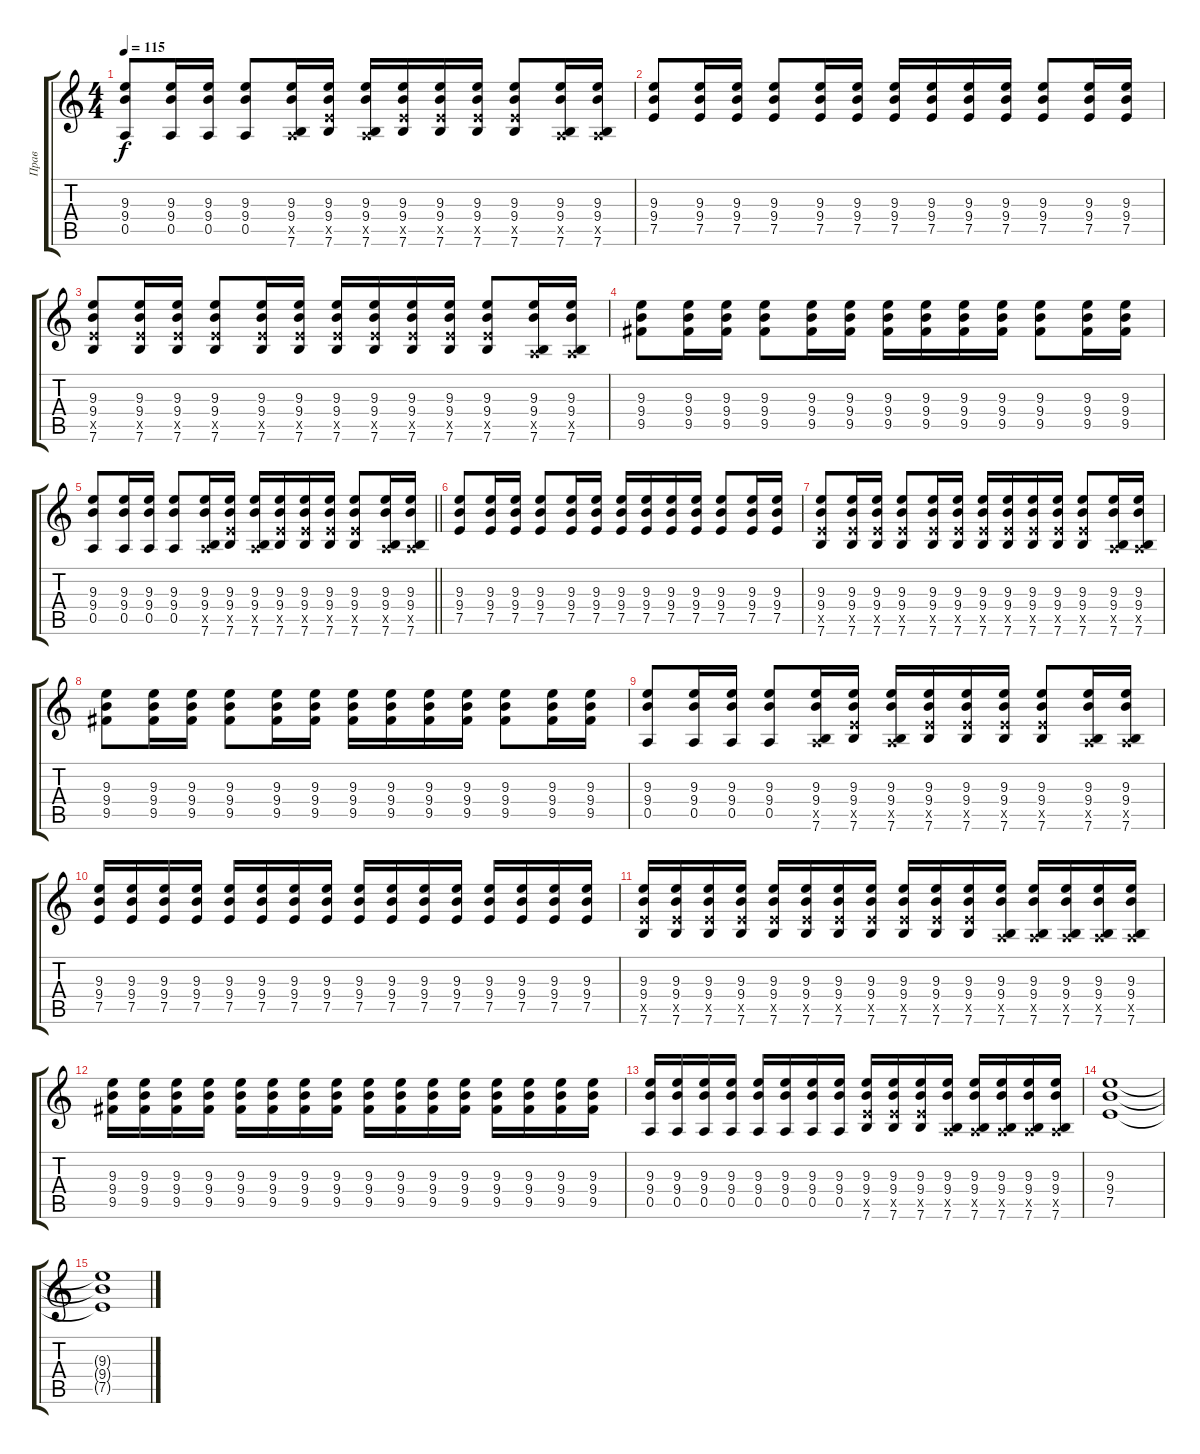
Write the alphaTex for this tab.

\track ("Прав" "Прав") {instrument overdrivenguitar}
\staff {score tabs}
\tuning (E4 B3 G3 D3 A2 E2) {hide}
\ts (4 4)
\tempo 115
\clef g2
\ks c
(9.3 9.4 0.5).8{dy f} (9.3 9.4 0.5).16 (9.3 9.4 0.5).16 (9.3 9.4 0.5).8 (9.3 9.4 0.5{x} 7.6).16 (9.3 9.4 7.5{x} 7.6).16 (9.3 9.4 0.5{x} 7.6).16 (9.3 9.4 7.5{x} 7.6).16 (9.3 9.4 7.5{x} 7.6).16 (9.3 9.4 7.5{x} 7.6).16 (9.3 9.4 7.5{x} 7.6).8 (9.3 9.4 0.5{x} 7.6).16 (9.3 9.4 0.5{x} 7.6).16 |
(9.3 9.4 7.5).8 (9.3 9.4 7.5).16 (9.3 9.4 7.5).16 (9.3 9.4 7.5).8 (9.3 9.4 7.5).16 (9.3 9.4 7.5).16 (9.3 9.4 7.5).16 (9.3 9.4 7.5).16 (9.3 9.4 7.5).16 (9.3 9.4 7.5).16 (9.3 9.4 7.5).8 (9.3 9.4 7.5).16 (9.3 9.4 7.5).16 |
(9.3 9.4 7.5{x} 7.6).8 (9.3 9.4 7.5{x} 7.6).16 (9.3 9.4 7.5{x} 7.6).16 (9.3 9.4 7.5{x} 7.6).8 (9.3 9.4 7.5{x} 7.6).16 (9.3 9.4 7.5{x} 7.6).16 (9.3 9.4 7.5{x} 7.6).16 (9.3 9.4 7.5{x} 7.6).16 (9.3 9.4 7.5{x} 7.6).16 (9.3 9.4 7.5{x} 7.6).16 (9.3 9.4 7.5{x} 7.6).8 (9.3 9.4 0.5{x} 7.6).16 (9.3 9.4 0.5{x} 7.6).16 |
(9.3 9.4 9.5).8 (9.3 9.4 9.5).16 (9.3 9.4 9.5).16 (9.3 9.4 9.5).8 (9.3 9.4 9.5).16 (9.3 9.4 9.5).16 (9.3 9.4 9.5).16 (9.3 9.4 9.5).16 (9.3 9.4 9.5).16 (9.3 9.4 9.5).16 (9.3 9.4 9.5).8 (9.3 9.4 9.5).16 (9.3 9.4 9.5).16 |
\barLineRight lightlight
(9.3 9.4 0.5).8 (9.3 9.4 0.5).16 (9.3 9.4 0.5).16 (9.3 9.4 0.5).8 (9.3 9.4 0.5{x} 7.6).16 (9.3 9.4 7.5{x} 7.6).16 (9.3 9.4 0.5{x} 7.6).16 (9.3 9.4 7.5{x} 7.6).16 (9.3 9.4 7.5{x} 7.6).16 (9.3 9.4 7.5{x} 7.6).16 (9.3 9.4 7.5{x} 7.6).8 (9.3 9.4 0.5{x} 7.6).16 (9.3 9.4 0.5{x} 7.6).16 |
(9.3 9.4 7.5).8 (9.3 9.4 7.5).16 (9.3 9.4 7.5).16 (9.3 9.4 7.5).8 (9.3 9.4 7.5).16 (9.3 9.4 7.5).16 (9.3 9.4 7.5).16 (9.3 9.4 7.5).16 (9.3 9.4 7.5).16 (9.3 9.4 7.5).16 (9.3 9.4 7.5).8 (9.3 9.4 7.5).16 (9.3 9.4 7.5).16 |
(9.3 9.4 7.5{x} 7.6).8 (9.3 9.4 7.5{x} 7.6).16 (9.3 9.4 7.5{x} 7.6).16 (9.3 9.4 7.5{x} 7.6).8 (9.3 9.4 7.5{x} 7.6).16 (9.3 9.4 7.5{x} 7.6).16 (9.3 9.4 7.5{x} 7.6).16 (9.3 9.4 7.5{x} 7.6).16 (9.3 9.4 7.5{x} 7.6).16 (9.3 9.4 7.5{x} 7.6).16 (9.3 9.4 7.5{x} 7.6).8 (9.3 9.4 0.5{x} 7.6).16 (9.3 9.4 0.5{x} 7.6).16 |
(9.3 9.4 9.5).8 (9.3 9.4 9.5).16 (9.3 9.4 9.5).16 (9.3 9.4 9.5).8 (9.3 9.4 9.5).16 (9.3 9.4 9.5).16 (9.3 9.4 9.5).16 (9.3 9.4 9.5).16 (9.3 9.4 9.5).16 (9.3 9.4 9.5).16 (9.3 9.4 9.5).8 (9.3 9.4 9.5).16 (9.3 9.4 9.5).16 |
(9.3 9.4 0.5).8 (9.3 9.4 0.5).16 (9.3 9.4 0.5).16 (9.3 9.4 0.5).8 (9.3 9.4 0.5{x} 7.6).16 (9.3 9.4 7.5{x} 7.6).16 (9.3 9.4 0.5{x} 7.6).16 (9.3 9.4 7.5{x} 7.6).16 (9.3 9.4 7.5{x} 7.6).16 (9.3 9.4 7.5{x} 7.6).16 (9.3 9.4 7.5{x} 7.6).8 (9.3 9.4 0.5{x} 7.6).16 (9.3 9.4 0.5{x} 7.6).16 |
(9.3 9.4 7.5).16 (9.3 9.4 7.5).16 (9.3 9.4 7.5).16 (9.3 9.4 7.5).16 (9.3 9.4 7.5).16 (9.3 9.4 7.5).16 (9.3 9.4 7.5).16 (9.3 9.4 7.5).16 (9.3 9.4 7.5).16 (9.3 9.4 7.5).16 (9.3 9.4 7.5).16 (9.3 9.4 7.5).16 (9.3 9.4 7.5).16 (9.3 9.4 7.5).16 (9.3 9.4 7.5).16 (9.3 9.4 7.5).16 |
(9.3 9.4 7.5{x} 7.6).16 (9.3 9.4 7.5{x} 7.6).16 (9.3 9.4 7.5{x} 7.6).16 (9.3 9.4 7.5{x} 7.6).16 (9.3 9.4 7.5{x} 7.6).16 (9.3 9.4 7.5{x} 7.6).16 (9.3 9.4 7.5{x} 7.6).16 (9.3 9.4 7.5{x} 7.6).16 (9.3 9.4 7.5{x} 7.6).16 (9.3 9.4 7.5{x} 7.6).16 (9.3 9.4 7.5{x} 7.6).16 (9.3 9.4 0.5{x} 7.6).16 (9.3 9.4 0.5{x} 7.6).16 (9.3 9.4 0.5{x} 7.6).16 (9.3 9.4 0.5{x} 7.6).16 (9.3 9.4 0.5{x} 7.6).16 |
(9.3 9.4 9.5).16 (9.3 9.4 9.5).16 (9.3 9.4 9.5).16 (9.3 9.4 9.5).16 (9.3 9.4 9.5).16 (9.3 9.4 9.5).16 (9.3 9.4 9.5).16 (9.3 9.4 9.5).16 (9.3 9.4 9.5).16 (9.3 9.4 9.5).16 (9.3 9.4 9.5).16 (9.3 9.4 9.5).16 (9.3 9.4 9.5).16 (9.3 9.4 9.5).16 (9.3 9.4 9.5).16 (9.3 9.4 9.5).16 |
(9.3 9.4 0.5).16 (9.3 9.4 0.5).16 (9.3 9.4 0.5).16 (9.3 9.4 0.5).16 (9.3 9.4 0.5).16 (9.3 9.4 0.5).16 (9.3 9.4 0.5).16 (9.3 9.4 0.5).16 (9.3 9.4 7.5{x} 7.6).16 (9.3 9.4 7.5{x} 7.6).16 (9.3 9.4 7.5{x} 7.6).16 (9.3 9.4 0.5{x} 7.6).16 (9.3 9.4 0.5{x} 7.6).16 (9.3 9.4 0.5{x} 7.6).16 (9.3 9.4 0.5{x} 7.6).16 (9.3 9.4 0.5{x} 7.6).16 |
(9.3 9.4 7.5).1 |
(9.3{t} 9.4{t} 7.5{t}).1
